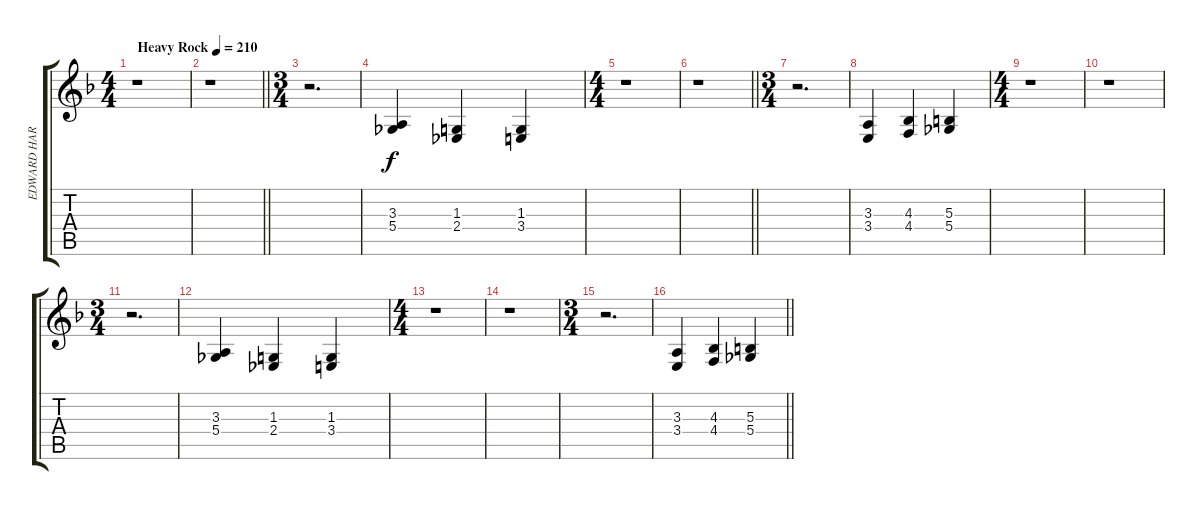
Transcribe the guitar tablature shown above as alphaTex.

\track ("EDWARD HARRIS ROTH - KEYBOARDS" "EDWARD HAR") {instrument reedorgan}
\staff {score tabs}
\tuning (Eb4 Bb3 Gb3 Db3 Ab2 Eb2) {hide}
\ts (4 4)
\tempo (210 "Heavy Rock")
\clef g2
\ks f
r.1{dy f instrument reedorgan} |
\barLineRight lightlight
r.1 |
\ts (3 4)
r.2{d} |
(3.3 5.4).4 (1.3 2.4).4 (1.3 3.4).4 |
\ts (4 4)
r.1 |
\barLineRight lightlight
r.1 |
\ts (3 4)
r.2{d} |
(3.3 3.4).4 (4.3 4.4).4 (5.3 5.4).4 |
\ts (4 4)
r.1 |
r.1 |
\ts (3 4)
r.2{d} |
(3.3 5.4).4 (1.3 2.4).4 (1.3 3.4).4 |
\ts (4 4)
r.1 |
r.1 |
\ts (3 4)
r.2{d} |
\barLineRight lightlight
(3.3 3.4).4 (4.3 4.4).4 (5.3 5.4).4
